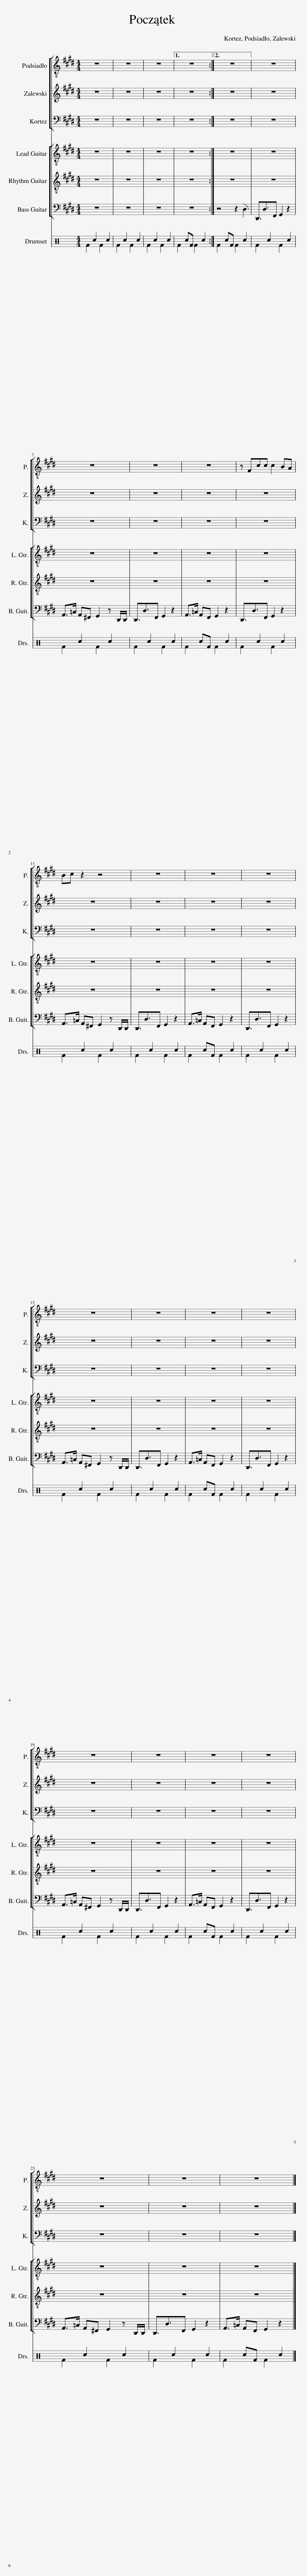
X:1
%%score [ 1 ] [ 2 ] 3
L:1/8
M:4/4
I:linebreak $
K:E
V:1 treble-8
V:2 bass transpose=-12
V:3 perc
K:none
V:1
 z8 | z8 | z8 |1 z8 :|2 z8 || %5
 z8 |$ z8 | z8 | z8 | z Fcc c2 BA |$ %10
 Bc z2 z4 | z8 | z8 | z8 |$ z8 | %15
 z8 | z8 | z8 |$ z8 | z8 | %20
 z8 | z8 |$ z8 | z8 | z8 |] %25
V:2
 z8 | z8 | z8 |1 z8 :|2 z4 z2 D,2 || %5
 D,,3/2D,3/2F,, G,,2 z2 |$ A,,>=C, A,,^F,, G,,2 z D,,/D,,/ | D,,3/2D,3/2F,, G,,2 z2 | A,,>=C, A,,F,, G,,2 z2 | D,,3/2D,3/2F,, G,,2 z2 |$ %10
 A,,>=C, A,,^F,, G,,2 z D,,/D,,/ | D,,3/2D,3/2F,, G,,2 z2 | A,,>=C, A,,F,, G,,2 z2 | D,,3/2D,3/2F,, G,,2 z2 |$ A,,>=C, A,,^F,, G,,2 z D,,/D,,/ | %15
 D,,3/2D,3/2F,, G,,2 z2 | A,,>=C, A,,F,, G,,2 z2 | D,,3/2D,3/2F,, G,,2 z2 |$ A,,>=C, A,,^F,, G,,2 z D,,/D,,/ | D,,3/2D,3/2F,, G,,2 z2 | %20
 A,,>=C, A,,F,, G,,2 z2 | D,,3/2D,3/2F,, G,,2 z2 |$ A,,>=C, A,,^F,, G,,2 z D,,/D,,/ | D,,3/2D,3/2F,, G,,2 z2 | A,,>=C, A,,F,, G,,2 z2 |] %25
V:3
[K:C] F2 c2 F2 c2 | F2 c2 F2 c2 | F2 c2 F2 c2 |1 F2 cF F2 c2 :|2 F2 cF F2 c2 || %5
 F2 c2 F2 c2 |$ F2 c2 F2 c2 | F2 c2 F2 c2 | F2 cF F2 c2 | F2 c2 F2 c2 |$ %10
 F2 c2 F2 c2 | F2 c2 F2 c2 | F2 cF F2 c2 | F2 c2 F2 c2 |$ F2 c2 F2 c2 | %15
 F2 c2 F2 c2 | F2 cF F2 c2 | F2 c2 F2 c2 |$ F2 c2 F2 c2 | F2 c2 F2 c2 | %20
 F2 cF F2 c2 | F2 c2 F2 c2 |$ F2 c2 F2 c2 | F2 c2 F2 c2 | F2 cF F2 c2 |] %25
